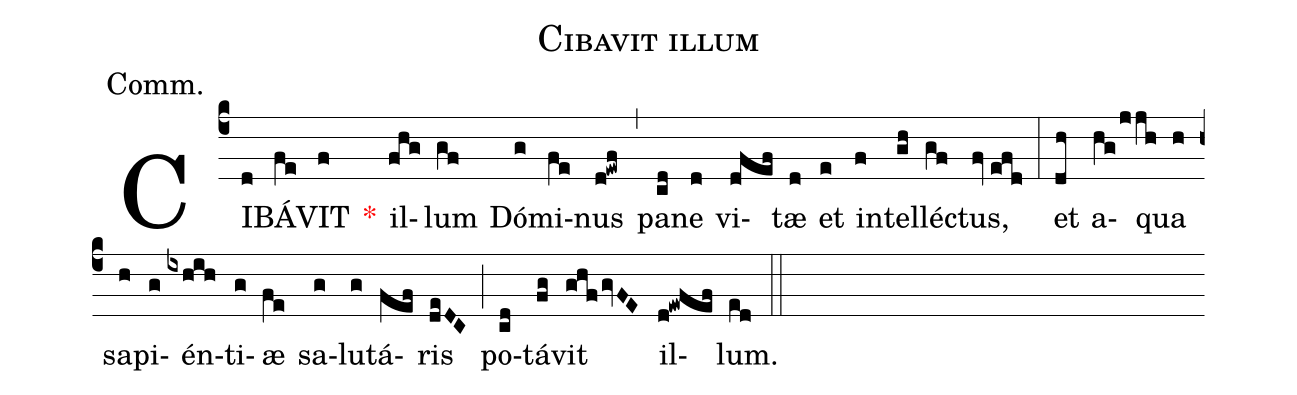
name:Cibavit illum;
annotation:Comm.;
mode:I.;
office-part:Communion;
%%
(c4) CI(d)BÁ(fe)VIT(f) <v>\red{*}</v>() il(fhg)lum(gf) Dó(g)mi(fe)nus(d!ewf) (,) pa(cd)ne(d) vi(dfef)tæ(d) et(e) in(f)tel(gh)lé(gf)ctus,(fv//efd) (:) et(dh) a(hg/jjh)qua(h) sa(h)pi(g)én(ixhih)ti(g)æ(fe) sa(g)lu(g)tá(fef)ris(deDC) (;) po(cd)tá(fg)vit(ghfgvFE) il(d!ewfef)lum.(ed) (::)
